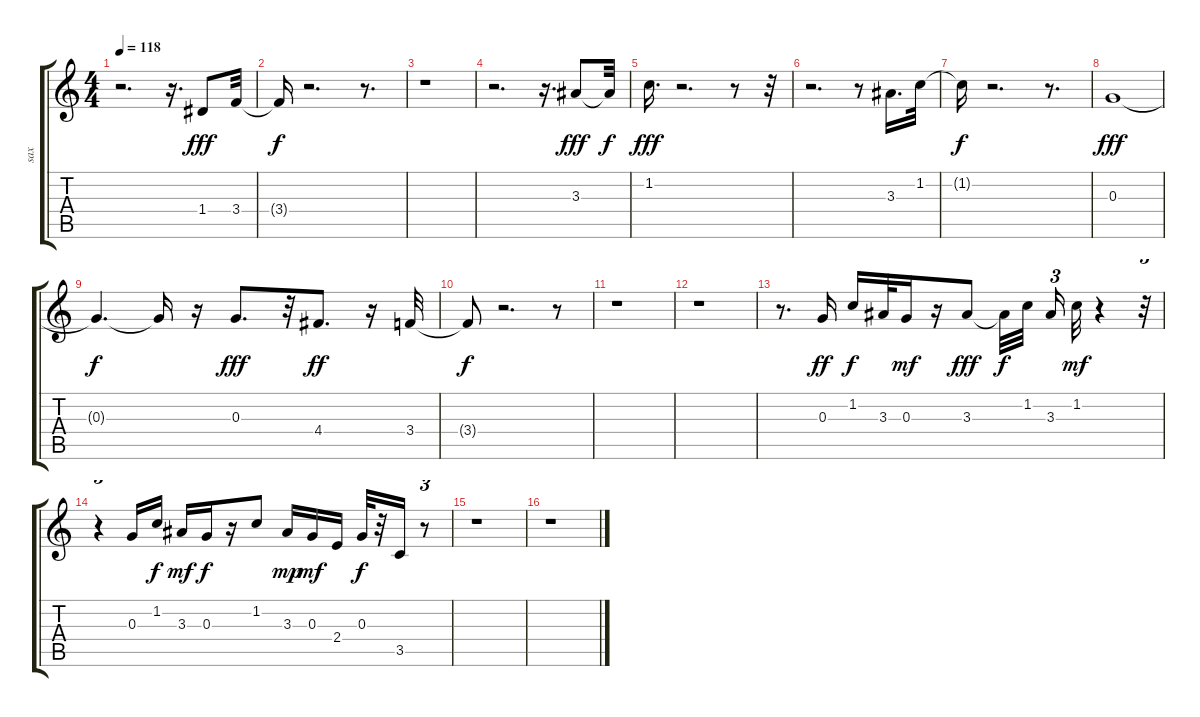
\track ("sax     " "sax     ") {instrument acousticguitarsteel}
\staff {score tabs}
\tuning (E4 B3 G3 D3 A2 E2) {hide}
\ts (4 4)
\tempo 118
\clef g2
\ks c
r.2{d dy fff} r.16{d} 1.4.8 3.4.32 |
3.4{t}.16{dy f} r.2{d} r.8{d} |
r.1 |
r.2{d} r.16{d} 3.3.8{dy fff} 3.3{t}.32{dy f} |
1.2.16{d dy fff} r.2{d} r.8 r.32 |
r.2{d} r.8 3.3.16{d} 1.2.32 |
1.2{t}.16{dy f} r.2{d} r.8{d} |
0.3.1{dy fff} |
0.3{t}.4{d dy f} 0.3{t}.16 r.16 0.3.8{d dy fff} r.32 4.4.8{d dy ff} r.16 3.4.32 |
3.4{t}.8{dy f} r.2{d} r.8 |
r.1 |
r.1 |
r.8{d} 0.3.16{dy ff} 1.2.16{dy f} 3.3.32 0.3.16{dy mf} r.16 3.3.8{dy fff} 3.3{t}.32{dy f} 1.2.32 3.3.16{tu (3 2)} 1.2.32{dy mf} r.4 r.32{tu (3 2)} |
r.4{tu (3 2)} 0.3.16 1.2.16{dy f} 3.3.16{dy mf} 0.3.16{dy f} r.16 1.2.8 3.3.16{dy mp} 0.3.16{dy mf} 2.4.16 0.3.32{dy f} r.32 3.5.16 r.8{tu (3 2)} |
r.1 |
r.1
